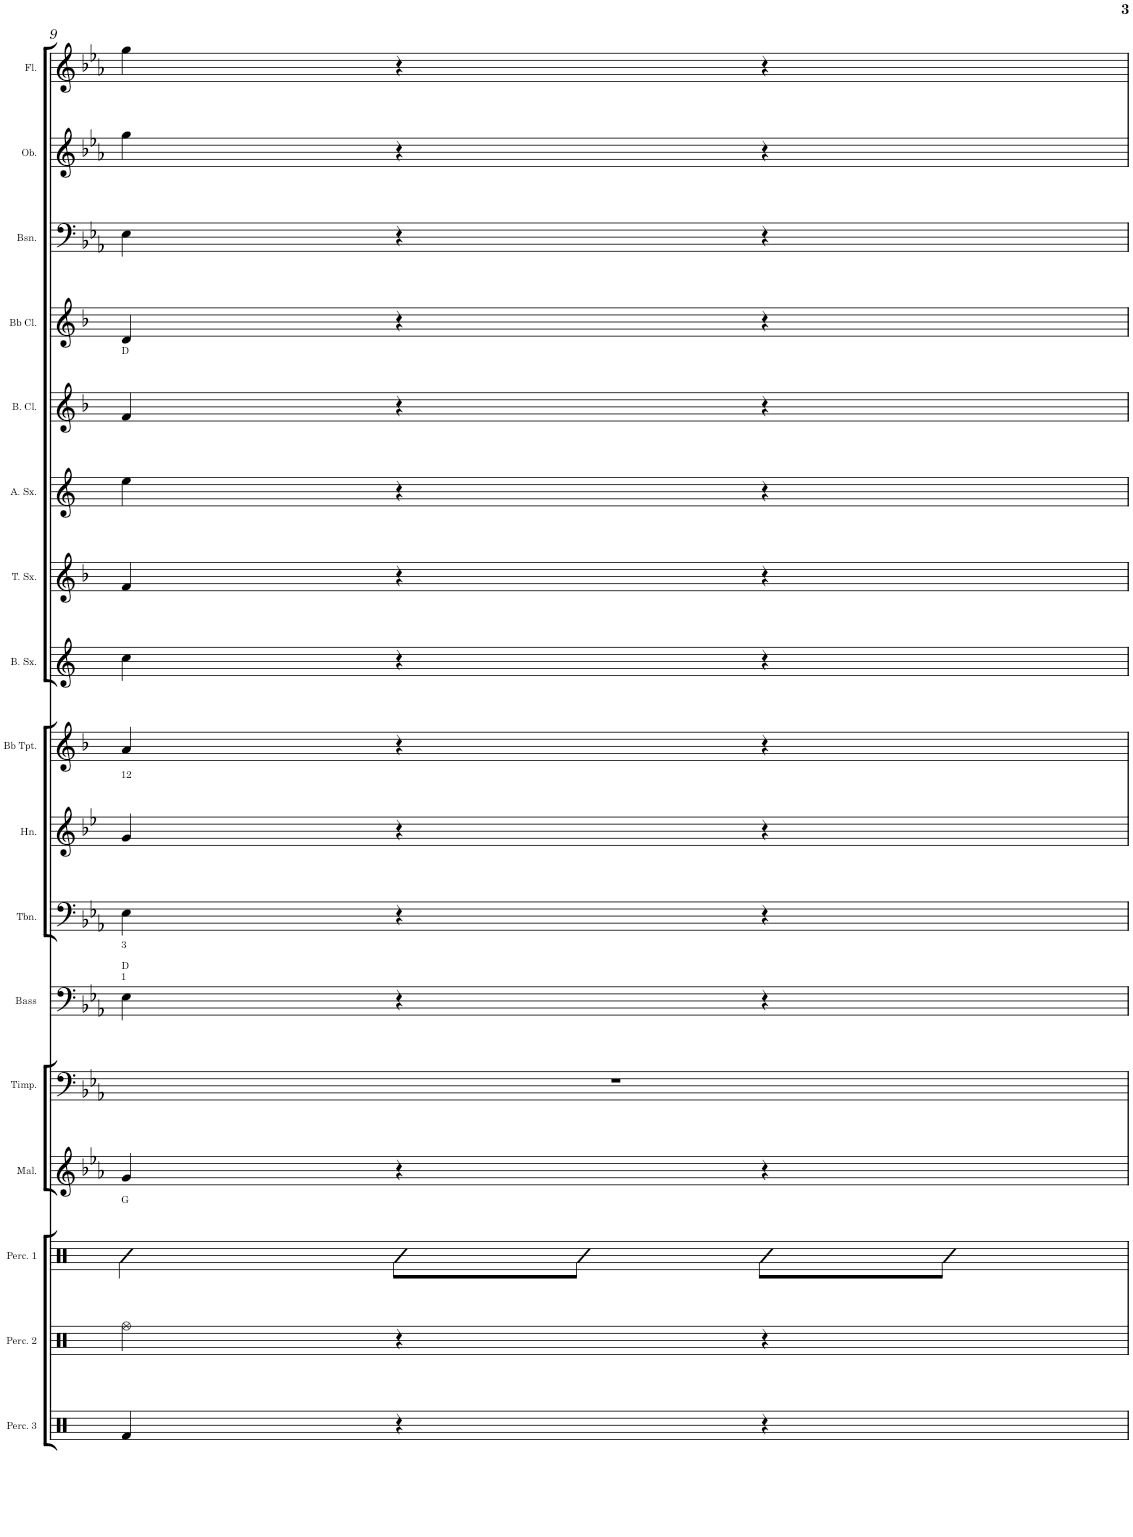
**kern	**kern	**kern	**kern	**kern	**kern	**kern	**kern	**kern	**kern	**kern	**kern	**kern	**kern	**kern	**kern	**kern
*part17	*part16	*part15	*part14	*part13	*part12	*part11	*part10	*part9	*part8	*part7	*part6	*part5	*part4	*part3	*part2	*part1
*staff17	*staff16	*staff15	*staff14	*staff13	*staff12	*staff11	*staff10	*staff9	*staff8	*staff7	*staff6	*staff5	*staff4	*staff3	*staff2	*staff1
*I"Percussion 3	*I"Percussion 2	*I"Percussion 1	*I"Mallets	*I"Timpani	*I"Bass Guitar	*I"Trombone	*I"Horn in F	*I"Trumpet in Bb	*I"Baritone Sax	*I"Tenor Sax	*I"Alto Sax	*I"Bass Clarinet	*I"Clarinet in Bb	*I"Bassoon	*I"Oboe	*I"Flute
*I'Perc. 3	*I'Perc. 2	*I'Perc. 1	*I'Mal.	*I'Timp.	*I'Bass	*I'Tbn.	*I'Hn.	*	*I'B. Sx.	*I'T. Sx.	*I'A. Sx.	*I'B. Cl.	*	*I'Bsn.	*I'Ob.	*I'Fl.
!!LO:PB:g=z
*clefX	*clefX	*clefX	*clefG2	*clefF4	*clefF4	*clefF4	*clefG2	*clefG2	*clefG2	*clefG2	*clefG2	*clefG2	*clefG2	*clefF4	*clefG2	*clefG2
*	*	*	*	*	*Trd7c12	*	*Trd4c7	*Trd1c2	*Trd12c21	*Trd8c14	*Trd5c9	*Trd8c14	*Trd1c2	*	*	*
*k[b-e-a-]	*k[b-e-a-]	*k[b-e-a-]	*k[b-e-a-]	*k[b-e-a-]	*k[b-e-a-]	*k[b-e-a-]	*k[b-e-]	*k[b-]	*k[]	*k[b-]	*k[]	*k[b-]	*k[b-]	*k[b-e-a-]	*k[b-e-a-]	*k[b-e-a-]
*E-:	*E-:	*E-:	*E-:	*E-:	*E-:	*E-:	*B-:	*F:	*	*F:	*	*F:	*F:	*E-:	*E-:	*E-:
*M3/4	*M3/4	*M3/4	*M3/4	*M3/4	*M3/4	*M3/4	*M3/4	*M3/4	*M3/4	*M3/4	*M3/4	*M3/4	*M3/4	*M3/4	*M3/4	*M3/4
=9	=9	=9	=9	=9	=9	=9	=9	=9	=9	=9	=9	=9	=9	=9	=9	=9
!	!	!	!	!	!	!	!	!	!	!	!	!	!LO:TX:b:t=D	!	!	!
!	!	!	!	!	!	!	!	!LO:TX:b:t=12	!	!	!	!	!	!	!	!
!	!	!	!	!	!	!LO:TX:b:t=3	!	!	!	!	!	!	!	!	!	!
!	!	!	!	!	!LO:TX:a:t=1	!	!	!	!	!	!	!	!	!	!	!
!	!	!	!	!	!LO:TX:a:t=D	!	!	!	!	!	!	!	!	!	!	!
!	!	!	!LO:TX:b:t=G	!	!	!	!	!	!	!	!	!	!	!	!	!
4Rf/	4Rff\	4R\	4g/	2.r	4E-\	4E-\	4g/	4a/	4cc\	4f/	4ee\	4f/	4d/	4E-\	4gg\	4gg\
4r	4r	8R\L	4r	.	4r	4r	4r	4r	4r	4r	4r	4r	4r	4r	4r	4r
.	.	8R\J	.	.	.	.	.	.	.	.	.	.	.	.	.	.
4r	4r	8R\L	4r	.	4r	4r	4r	4r	4r	4r	4r	4r	4r	4r	4r	4r
.	.	8R\J	.	.	.	.	.	.	.	.	.	.	.	.	.	.
=	=	=	=	=	=	=	=	=	=	=	=	=	=	=	=	=
*-	*-	*-	*-	*-	*-	*-	*-	*-	*-	*-	*-	*-	*-	*-	*-	*-
